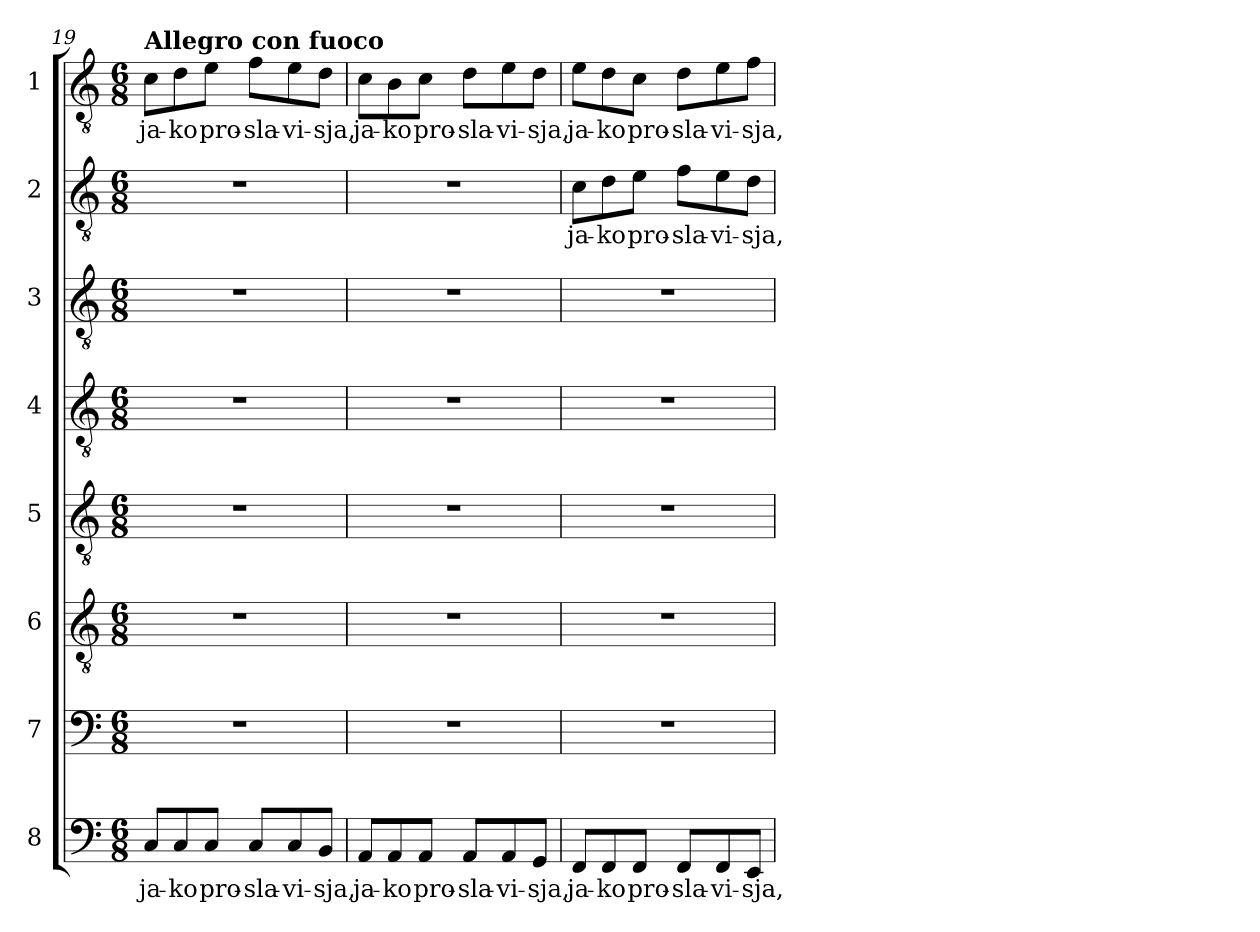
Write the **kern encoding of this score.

**kern	**text	**kern	**kern	**kern	**kern	**kern	**kern	**text	**kern	**text
*part8	*part8	*part7	*part6	*part5	*part4	*part3	*part2	*part2	*part1	*part1
*staff8	*staff8	*staff7	*staff6	*staff5	*staff4	*staff3	*staff2	*staff2	*staff1	*staff1
*I"8	*	*I"7	*I"6	*I"5	*I"4	*I"3	*I"2	*	*I"1	*
*clefF4	*	*clefF4	*clefGv2	*clefGv2	*clefGv2	*clefGv2	*clefGv2	*	*clefGv2	*
*k[]	*	*k[]	*k[]	*k[]	*k[]	*k[]	*k[]	*	*k[]	*
*C:	*	*C:	*C:	*C:	*C:	*C:	*C:	*	*C:	*
*M6/8	*	*M6/8	*M6/8	*M6/8	*M6/8	*M6/8	*M6/8	*	*M6/8	*
=19	=19	=19	=19	=19	=19	=19	=19	=19	=19	=19
!	!	!	!	!	!	!	!	!	!LO:TX:a:B:t=Allegro con fuoco	!
8C/L	ja-	2.r	2.r	2.r	2.r	2.r	2.r	.	8c\L	ja-
8C/	-ko	.	.	.	.	.	.	.	8d\	-ko
8C/J	pro-	.	.	.	.	.	.	.	8e\J	pro-
8C/L	-sla-	.	.	.	.	.	.	.	8f\L	-sla-
8C/	-vi-	.	.	.	.	.	.	.	8e\	-vi-
8BB/J	-sja,	.	.	.	.	.	.	.	8d\J	-sja,
=20	=20	=20	=20	=20	=20	=20	=20	=20	=20	=20
8AA/L	ja-	2.r	2.r	2.r	2.r	2.r	2.r	.	8c\L	ja-
8AA/	-ko	.	.	.	.	.	.	.	8B\	-ko
8AA/J	pro-	.	.	.	.	.	.	.	8c\J	pro-
8AA/L	-sla-	.	.	.	.	.	.	.	8d\L	-sla-
8AA/	-vi-	.	.	.	.	.	.	.	8e\	-vi-
8GG/J	-sja,	.	.	.	.	.	.	.	8d\J	-sja,
=21	=21	=21	=21	=21	=21	=21	=21	=21	=21	=21
8FF/L	ja-	2.r	2.r	2.r	2.r	2.r	8c\L	ja-	8e\L	ja-
8FF/	-ko	.	.	.	.	.	8d\	-ko	8d\	-ko
8FF/J	pro-	.	.	.	.	.	8e\J	pro-	8c\J	pro-
8FF/L	-sla-	.	.	.	.	.	8f\L	-sla-	8d\L	-sla-
8FF/	-vi-	.	.	.	.	.	8e\	-vi-	8e\	-vi-
8EE/J	-sja,	.	.	.	.	.	8d\J	-sja,	8f\J	-sja,
=	=	=	=	=	=	=	=	=	=	=
*-	*-	*-	*-	*-	*-	*-	*-	*-	*-	*-
